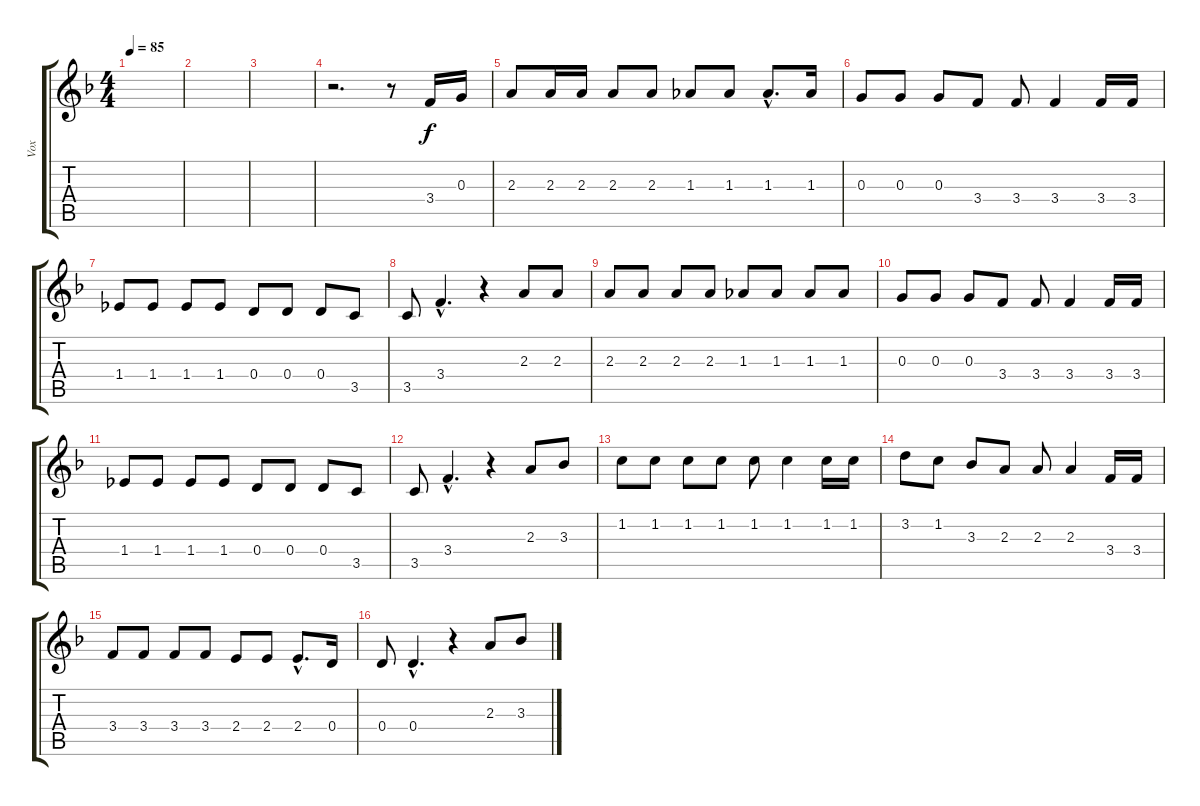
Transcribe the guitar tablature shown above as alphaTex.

\track ("Vox" "Vox") {instrument fretlessbass}
\staff {score tabs}
\tuning (E4 B3 G3 D3 A2 E2) {hide}
\ts (4 4)
\tempo 85
\clef g2
\ks f
|
|
|
r.2{d} r.8 3.4.16 0.3.16 |
2.3.8 2.3.16 2.3.16 2.3.8 2.3.8 1.3.8 1.3.8 1.3{hac}.8{d} 1.3.16 |
0.3.8 0.3.8 0.3.8 3.4.8 3.4.8 3.4.4 3.4.16 3.4.16 |
1.4.8 1.4.8 1.4.8 1.4.8 0.4.8 0.4.8 0.4.8 3.5.8 |
3.5.8 3.4{hac}.4{d} r.4 2.3.8 2.3.8 |
2.3.8 2.3.8 2.3.8 2.3.8 1.3.8 1.3.8 1.3.8 1.3.8 |
0.3.8 0.3.8 0.3.8 3.4.8 3.4.8 3.4.4 3.4.16 3.4.16 |
1.4.8 1.4.8 1.4.8 1.4.8 0.4.8 0.4.8 0.4.8 3.5.8 |
3.5.8 3.4{hac}.4{d} r.4 2.3.8 3.3.8 |
1.2.8 1.2.8 1.2.8 1.2.8 1.2.8 1.2.4 1.2.16 1.2.16 |
3.2.8 1.2.8 3.3.8 2.3.8 2.3.8 2.3.4 3.4.16 3.4.16 |
3.4.8 3.4.8 3.4.8 3.4.8 2.4.8 2.4.8 2.4{hac}.8{d} 0.4.16 |
0.4.8 0.4{hac}.4{d} r.4 2.3.8 3.3.8
